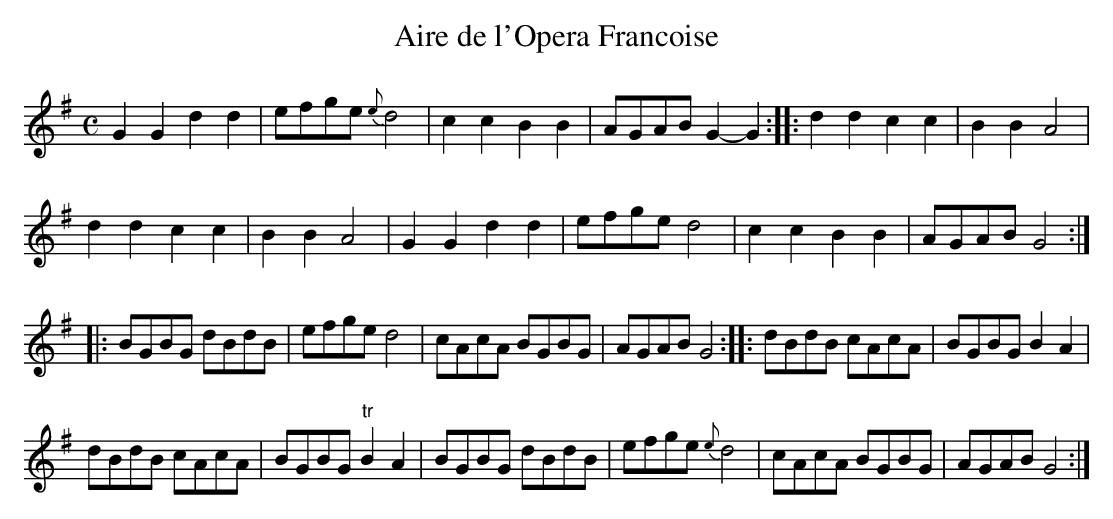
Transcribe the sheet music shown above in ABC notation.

X:1
T:Aire de l'Opera Francoise
M:C
K:G
G2G2 d2d2| efge {e}d4| c2c2 B2B2| AGAB G2-G2::\
d2d2 c2c2| B2B2 A4|
d2d2 c2c2| B2B2 A4|\
G2G2 d2d2| efge d4| c2c2 B2B2| AGAB G4::
BGBG dBdB| efge d4| cAcA BGBG| AGAB G4::\
dBdB cAcA| BGBG B2A2|
dBdB cAcA| BGBG "tr"B2A2|\
BGBG dBdB| efge {e}d4| cAcA BGBG| AGAB G4:|
